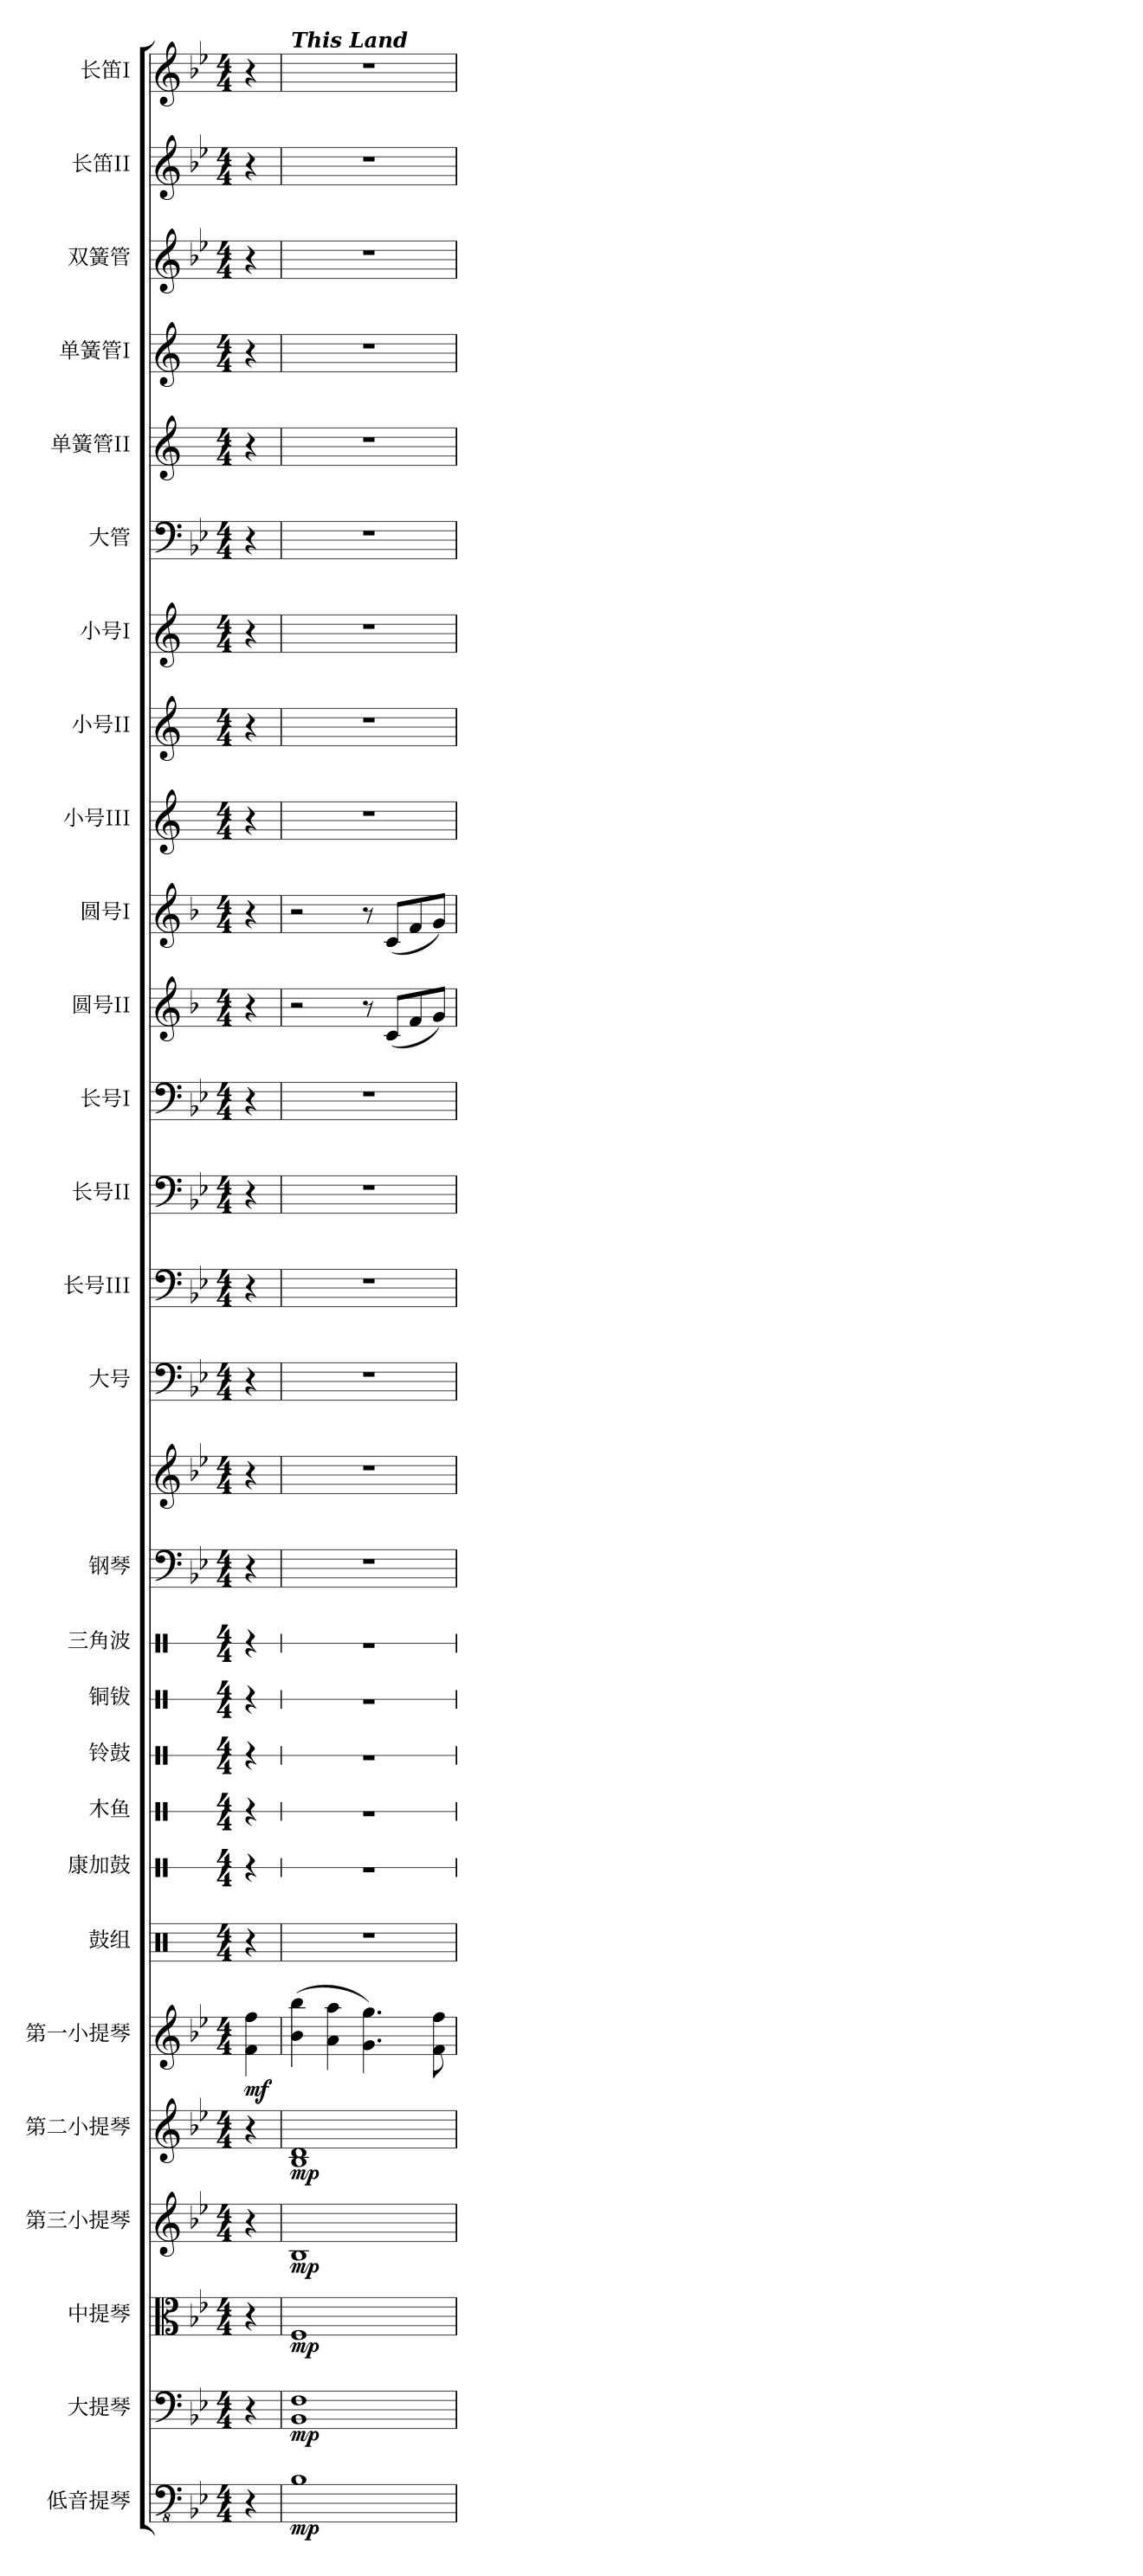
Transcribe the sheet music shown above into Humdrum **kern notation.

**kern	**dynam	**kern	**dynam	**kern	**dynam	**kern	**dynam	**kern	**dynam	**kern	**dynam	**kern	**kern	**kern	**kern	**kern	**kern	**kern	**kern	**kern	**kern	**kern	**kern	**kern	**dynam	**kern	**dynam	**kern	**kern	**kern	**kern	**kern	**kern	**kern	**kern	**kern
*part28	*part28	*part27	*part27	*part26	*part26	*part25	*part25	*part24	*part24	*part23	*part23	*part22	*part21	*part20	*part19	*part18	*part17	*part16	*part16	*part15	*part14	*part13	*part12	*part11	*part11	*part10	*part10	*part9	*part8	*part7	*part6	*part5	*part4	*part3	*part2	*part1
*staff29	*staff29	*staff28	*staff28	*staff27	*staff27	*staff26	*staff26	*staff25	*staff25	*staff24	*staff24	*staff23	*staff22	*staff21	*staff20	*staff19	*staff18	*staff17	*staff16	*staff15	*staff14	*staff13	*staff12	*staff11	*staff11	*staff10	*staff10	*staff9	*staff8	*staff7	*staff6	*staff5	*staff4	*staff3	*staff2	*staff1
*I"低音提琴	*	*I"大提琴	*	*I"中提琴	*	*I"第三小提琴	*	*I"第二小提琴	*	*I"第一小提琴	*	*I"鼓组	*I"康加鼓	*I"木鱼	*I"铃鼓	*I"铜钹	*I"三角波	*I"钢琴	*	*I"大号	*I"长号III	*I"长号II	*I"长号I	*I"圆号II	*	*I"圆号I	*	*I"小号III	*I"小号II	*I"小号I	*I"大管	*I"单簧管II	*I"单簧管I	*I"双簧管	*I"长笛II	*I"长笛I
*	*	*	*	*	*	*	*	*	*	*	*	*	*stria1	*stria1	*stria1	*stria1	*stria1	*	*	*	*	*	*	*	*	*	*	*	*	*	*	*	*	*	*	*
*clefFv4	*	*clefF4	*	*clefC3	*	*clefG2	*	*clefG2	*	*clefG2	*	*clefX	*clefX	*clefX	*clefX	*clefX	*clefX	*clefF4	*clefG2	*clefF4	*clefF4	*clefF4	*clefF4	*clefG2	*	*clefG2	*	*clefG2	*clefG2	*clefG2	*clefF4	*clefG2	*clefG2	*clefG2	*clefG2	*clefG2
*ITrd7c12	*	*	*	*	*	*	*	*	*	*	*	*	*	*	*	*	*	*	*	*	*	*	*	*ITrd4c7	*	*ITrd4c7	*	*ITrd1c2	*ITrd1c2	*ITrd1c2	*	*ITrd1c2	*ITrd1c2	*	*	*
*k[b-e-]	*	*k[b-e-]	*	*k[b-e-]	*	*k[b-e-]	*	*k[b-e-]	*	*k[b-e-]	*	*k[]	*k[]	*k[]	*k[]	*k[]	*k[]	*k[b-e-]	*k[b-e-]	*k[b-e-]	*k[b-e-]	*k[b-e-]	*k[b-e-]	*k[b-e-]	*	*k[b-e-]	*	*k[b-e-]	*k[b-e-]	*k[b-e-]	*k[b-e-]	*k[b-e-]	*k[b-e-]	*k[b-e-]	*k[b-e-]	*k[b-e-]
*M4/4	*	*M4/4	*	*M4/4	*	*M4/4	*	*M4/4	*	*M4/4	*	*M4/4	*M4/4	*M4/4	*M4/4	*M4/4	*M4/4	*M4/4	*M4/4	*M4/4	*M4/4	*M4/4	*M4/4	*M4/4	*	*M4/4	*	*M4/4	*M4/4	*M4/4	*M4/4	*M4/4	*M4/4	*M4/4	*M4/4	*M4/4
*MM72	*	*MM72	*	*MM72	*	*MM72	*	*MM72	*	*MM72	*	*MM72	*MM72	*MM72	*MM72	*MM72	*MM72	*MM72	*MM72	*MM72	*MM72	*MM72	*MM72	*MM72	*	*MM72	*	*MM72	*MM72	*MM72	*MM72	*MM72	*MM72	*MM72	*MM72	*MM72
=	=	=	=	=	=	=	=	=	=	=	=	=	=	=	=	=	=	=	=	=	=	=	=	=	=	=	=	=	=	=	=	=	=	=	=	=
!	!	!	!	!	!	!	!	!	!	!	!LO:DY:b	!	!	!	!	!	!	!	!	!	!	!	!	!	!	!	!	!	!	!	!	!	!	!	!	!
4r	.	4r	.	4r	.	4r	.	4r	.	4f\ 4ff\	mf	4r	4r	4r	4r	4r	4r	4r	4r	4r	4r	4r	4r	4r	.	4r	.	4r	4r	4r	4r	4r	4r	4r	4r	4r
=1	=1	=1	=1	=1	=1	=1	=1	=1	=1	=1	=1	=1	=1	=1	=1	=1	=1	=1	=1	=1	=1	=1	=1	=1	=1	=1	=1	=1	=1	=1	=1	=1	=1	=1	=1	=1
!	!	!	!	!	!	!	!	!	!	!	!	!	!	!	!	!	!	!	!	!	!	!	!	!	!	!	!	!	!	!	!	!	!	!	!	!LO:TX:a:Bi:t=This Land
!	!LO:DY:b	!	!LO:DY:b	!	!LO:DY:b	!	!LO:DY:b	!	!LO:DY:b	!	!	!	!	!	!	!	!	!	!	!	!	!	!	!	!	!	!	!	!	!	!	!	!	!	!	!
1BBB-	mp	1BB- 1F	mp	1F	mp	1B-	mp	1B- 1d	mp	(4b-\ 4bb-\	.	1r	1r	1r	1r	1r	1r	1r	1r	1r	1r	1r	1r	2r	.	2r	.	1r	1r	1r	1r	1r	1r	1r	1r	1r
.	.	.	.	.	.	.	.	.	.	4a\ 4aa\	.	.	.	.	.	.	.	.	.	.	.	.	.	.	.	.	.	.	.	.	.	.	.	.	.	.
.	.	.	.	.	.	.	.	.	.	4.g\ 4.gg\)	.	.	.	.	.	.	.	.	.	.	.	.	.	8r	.	8r	.	.	.	.	.	.	.	.	.	.
!	!	!	!	!	!	!	!	!	!	!	!	!	!	!	!	!	!	!	!	!	!	!	!	!	!LO:DY:b	!	!	!	!	!	!	!	!	!	!	!
!	!	!	!	!	!	!	!	!	!	!	!	!	!	!	!	!	!	!	!	!	!	!	!	!	!LO:DY:n=1:b	!	!LO:DY:b	!	!	!	!	!	!	!	!	!
!	!	!	!	!	!	!	!	!	!	!	!	!	!	!	!	!	!	!	!	!	!	!	!	!	!	!	!LO:DY:n=1:b	!	!	!	!	!	!	!	!	!
.	.	.	.	.	.	.	.	.	.	.	.	.	.	.	.	.	.	.	.	.	.	.	.	(8F/L	mp mf	(8F/L	mp mf	.	.	.	.	.	.	.	.	.
.	.	.	.	.	.	.	.	.	.	.	.	.	.	.	.	.	.	.	.	.	.	.	.	8B-/	.	8B-/	.	.	.	.	.	.	.	.	.	.
.	.	.	.	.	.	.	.	.	.	8f\ 8ff\	.	.	.	.	.	.	.	.	.	.	.	.	.	8c/J)	.	8c/J)	.	.	.	.	.	.	.	.	.	.
=	=	=	=	=	=	=	=	=	=	=	=	=	=	=	=	=	=	=	=	=	=	=	=	=	=	=	=	=	=	=	=	=	=	=	=	=
*-	*-	*-	*-	*-	*-	*-	*-	*-	*-	*-	*-	*-	*-	*-	*-	*-	*-	*-	*-	*-	*-	*-	*-	*-	*-	*-	*-	*-	*-	*-	*-	*-	*-	*-	*-	*-
